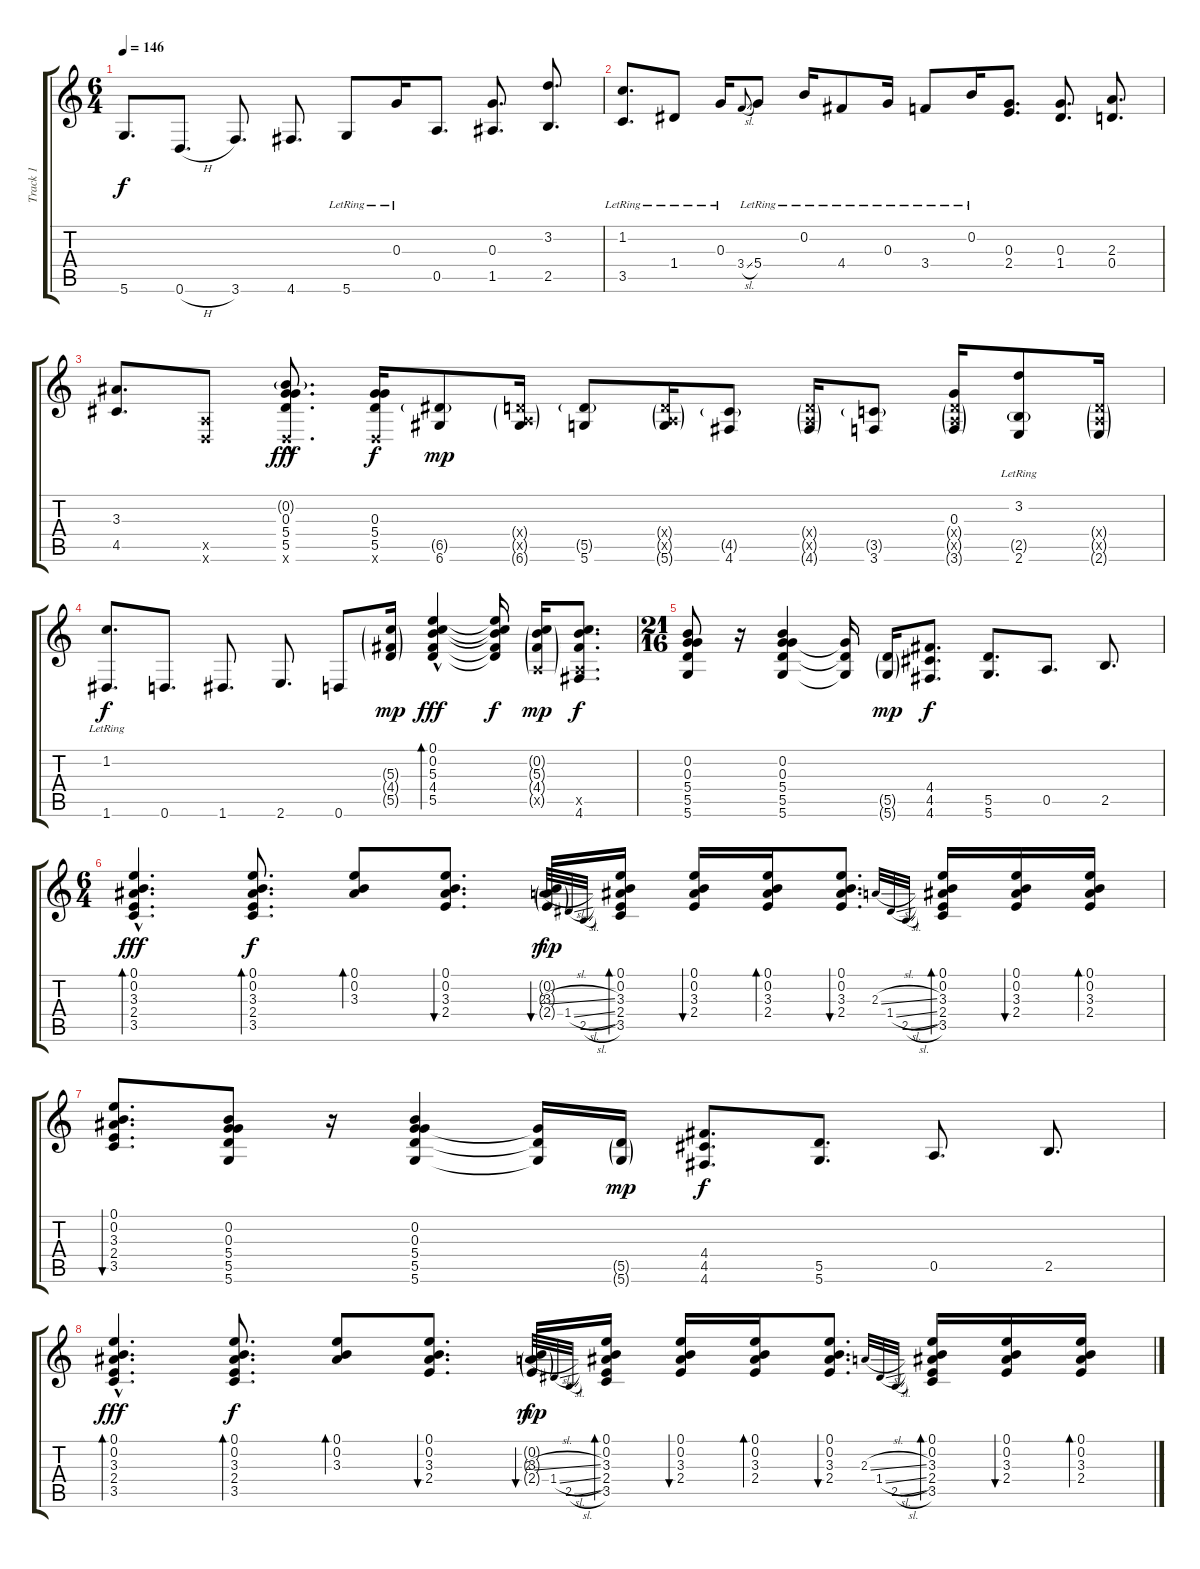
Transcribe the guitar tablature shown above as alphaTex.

\track ("Track 1" "Track 1") {instrument acousticguitarsteel}
\staff {score tabs}
\tuning (E4 B3 G3 D3 A2 D2) {hide}
\ts (6 4)
\tempo 146
\clef g2
\ks c
5.6.8{d dy f} 0.6{h}.8{d} 3.6.8{d} 4.6.8{d} 5.6{lr}.8 0.3{lr}.16 0.5.8{d} (0.3 1.5).8{d} (3.2 2.5).8{d} |
(1.2{lr} 3.5{lr}).8{d} 1.4{lr}.8 0.3{lr}.16 3.4{sl}.8{gr onbeat} 5.4{lr}.8 0.2{lr}.16 4.4{lr}.8 0.3{lr}.16 3.4{lr}.8 0.2{lr}.16 (0.3 2.4).8{d} (0.3 1.4).8{d} (2.3 0.4).8{d} |
(3.3 4.5).8{d} (0.5{x} 0.6{x}).8 (0.2{g} 0.3{hac} 5.4{hac} 5.5{hac} 0.6{hac x}).8{d dy fff} (0.3 5.4 5.5 0.6{x}).16{dy f} (6.5{g} 6.6).8{dy mp} (0.4{g x} 0.5{g x} 6.6{g}).16 (5.5{g} 5.6).8 (0.4{g x} 0.5{g x} 5.6{g}).16 (4.5{g} 4.6).8 (0.4{g x} 0.5{g x} 4.6{g}).16 (3.5{g} 3.6).8 (0.3 0.4{g x} 0.5{g x} 3.6{g}).16 (3.2{lr} 2.5{g} 2.6).8 (0.4{g x} 0.5{g x} 2.6{g}).16 |
(1.2{lr} 1.6).8{d dy f} 0.6.8{d} 1.6.8{d} 2.6.8{d} 0.6.8 (5.3{g} 4.4{g} 5.5{g}).16{dy mp} (0.1{hac} 0.2{hac} 5.3{hac} 4.4{hac} 5.5{hac}).4{bd 60 dy fff} (0.1{t} 0.2{t} 5.3{t} 4.4{t} 5.5{t}).16{dy f} (0.2{g} 5.3{g} 4.4{g} 0.5{g x}).16{dy mp} (0.2{t} 5.3{t} 4.4{t} 0.5{x} 4.6).8{d dy f} |
\ts (21 16)
(0.2 0.3 5.4 5.5 5.6).8 r.16 (0.2 0.3 5.4 5.5 5.6).4 (5.4{t} 5.5{t} 5.6{t}).16 (5.5{g} 5.6{g}).16{dy mp} (4.4 4.5 4.6).8{d dy f} (5.5 5.6).8{d} 0.5.8{d} 2.5.8{d} |
\ts (6 4)
(0.1{hac} 0.2{hac} 3.3{hac} 2.4{hac} 3.5{hac}).4{d bd 60 dy fff} (0.1 0.2 3.3 2.4 3.5).8{d bd 30 dy f} (0.1 0.2 3.3).8{bd 30} (0.1 0.2 3.3 2.4).8{d bu 30} (0.2{g} 3.3{g} 2.4{g}).16{bu 30 dy mp} 2.3{sl}.32{gr onbeat dy f} 1.4{sl}.32{gr onbeat} 2.5{sl}.32{gr onbeat} (0.1 0.2 3.3 2.4 3.5).16{bd 30} (0.1 0.2 3.3 2.4).16{bu 30} (0.1 0.2 3.3 2.4).16{bd 30} (0.1 0.2 3.3 2.4).8{d bu 30} 2.3{sl}.32{gr onbeat} 1.4{sl}.32{gr onbeat} 2.5{sl}.32{gr onbeat} (0.1 0.2 3.3 2.4 3.5).16{bd 30} (0.1 0.2 3.3 2.4).16{bu 30} (0.1 0.2 3.3 2.4).16{bd 30} |
(0.1 0.2 3.3 2.4 3.5).8{d bu 30} (0.2 0.3 5.4 5.5 5.6).8 r.16 (0.2 0.3 5.4 5.5 5.6).4 (5.4{t} 5.5{t} 5.6{t}).16 (5.5{g} 5.6{g}).16{dy mp} (4.4 4.5 4.6).8{d dy f} (5.5 5.6).8{d} 0.5.8{d} 2.5.8{d} |
(0.1{hac} 0.2{hac} 3.3{hac} 2.4{hac} 3.5{hac}).4{d bd 60 dy fff} (0.1 0.2 3.3 2.4 3.5).8{d bd 30 dy f} (0.1 0.2 3.3).8{bd 30} (0.1 0.2 3.3 2.4).8{d bu 30} (0.2{g} 3.3{g} 2.4{g}).16{bu 30 dy mp} 2.3{sl}.32{gr onbeat dy f} 1.4{sl}.32{gr onbeat} 2.5{sl}.32{gr onbeat} (0.1 0.2 3.3 2.4 3.5).16{bd 30} (0.1 0.2 3.3 2.4).16{bu 30} (0.1 0.2 3.3 2.4).16{bd 30} (0.1 0.2 3.3 2.4).8{d bu 30} 2.3{sl}.32{gr onbeat} 1.4{sl}.32{gr onbeat} 2.5{sl}.32{gr onbeat} (0.1 0.2 3.3 2.4 3.5).16{bd 30} (0.1 0.2 3.3 2.4).16{bu 30} (0.1 0.2 3.3 2.4).16{bd 30}
